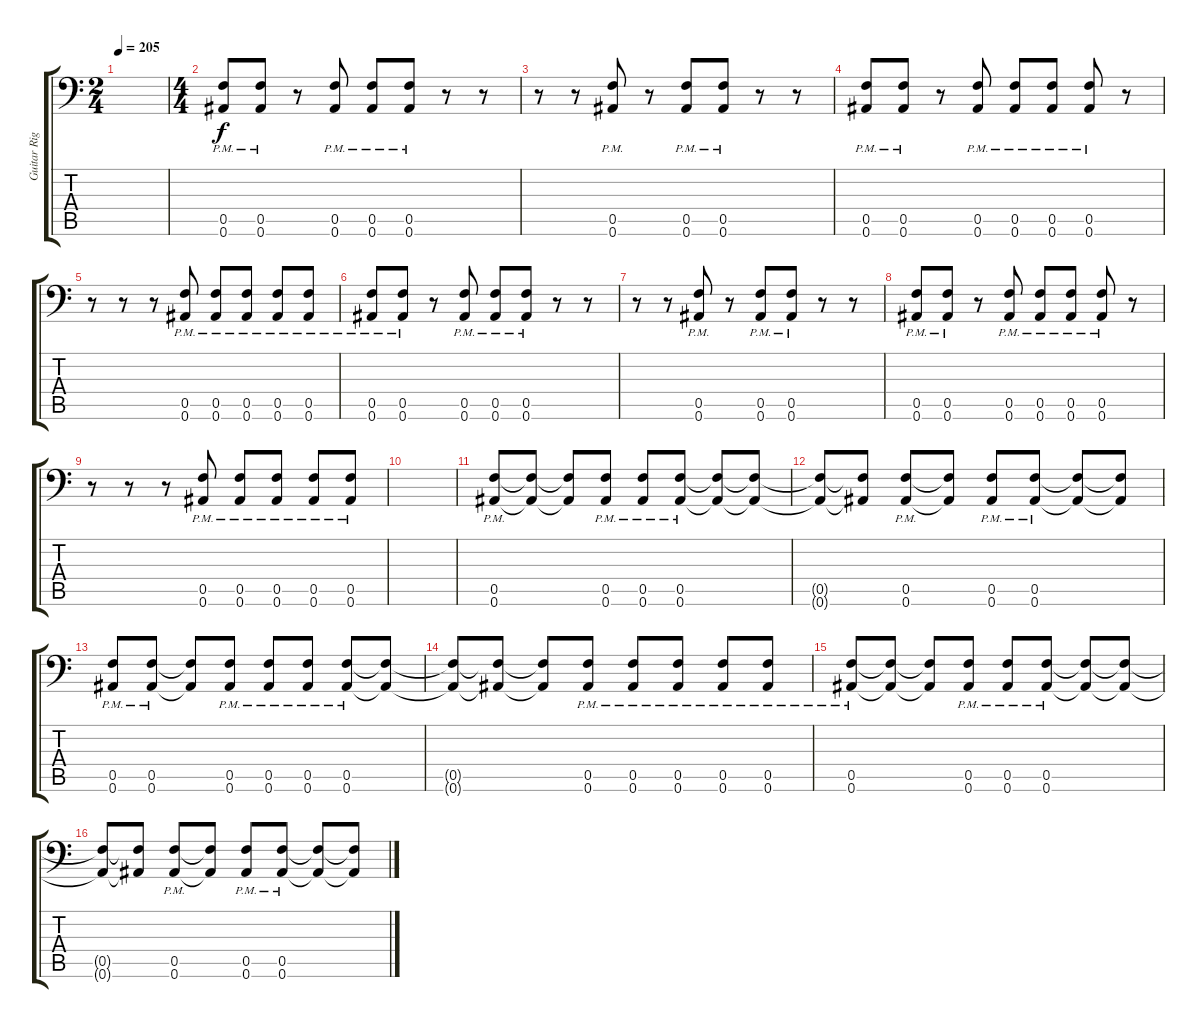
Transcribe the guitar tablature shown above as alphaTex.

\track ("Guitar Right" "Guitar Rig") {instrument distortionguitar}
\staff {score tabs}
\tuning (C4 G3 Eb3 Bb2 F2 Bb1) {hide}
\ts (2 4)
\tempo 205
\clef f4
\ks c
|
\ts (4 4)
(0.5{pm} 0.6{pm}).8 (0.5{pm} 0.6{pm}).8 r.8 (0.5{pm} 0.6{pm}).8 (0.5{pm} 0.6{pm}).8 (0.5{pm} 0.6{pm}).8 r.8 r.8 |
r.8 r.8 (0.5{pm} 0.6{pm}).8 r.8 (0.5{pm} 0.6{pm}).8 (0.5{pm} 0.6{pm}).8 r.8 r.8 |
(0.5{pm} 0.6{pm}).8 (0.5{pm} 0.6{pm}).8 r.8 (0.5{pm} 0.6{pm}).8 (0.5{pm} 0.6{pm}).8 (0.5{pm} 0.6{pm}).8 (0.5{pm} 0.6{pm}).8 r.8 |
r.8 r.8 r.8 (0.5{pm} 0.6{pm}).8 (0.5{pm} 0.6{pm}).8 (0.5{pm} 0.6{pm}).8 (0.5{pm} 0.6{pm}).8 (0.5{pm} 0.6{pm}).8 |
(0.5{pm} 0.6{pm}).8 (0.5{pm} 0.6{pm}).8 r.8 (0.5{pm} 0.6{pm}).8 (0.5{pm} 0.6{pm}).8 (0.5{pm} 0.6{pm}).8 r.8 r.8 |
r.8 r.8 (0.5{pm} 0.6{pm}).8 r.8 (0.5{pm} 0.6{pm}).8 (0.5{pm} 0.6{pm}).8 r.8 r.8 |
(0.5{pm} 0.6{pm}).8 (0.5{pm} 0.6{pm}).8 r.8 (0.5{pm} 0.6{pm}).8 (0.5{pm} 0.6{pm}).8 (0.5{pm} 0.6{pm}).8 (0.5{pm} 0.6{pm}).8 r.8 |
r.8 r.8 r.8 (0.5{pm} 0.6{pm}).8 (0.5{pm} 0.6{pm}).8 (0.5{pm} 0.6{pm}).8 (0.5{pm} 0.6{pm}).8 (0.5{pm} 0.6{pm}).8 |
|
(0.5{pm} 0.6{pm}).8 (0.5{t} 0.6{t}).8 (0.5{t} 0.6{t}).8 (0.5{pm} 0.6{pm}).8 (0.5{pm} 0.6{pm}).8 (0.5{pm} 0.6{pm}).8 (0.5{t} 0.6{t}).8 (0.5{t} 0.6{t}).8 |
(0.5{t} 0.6{t}).8 (0.5{t} 0.6{t}).8 (0.5{pm} 0.6{pm}).8 (0.5{t} 0.6{t}).8 (0.5{pm} 0.6{pm}).8 (0.5{pm} 0.6{pm}).8 (0.5{t} 0.6{t}).8 (0.5{t} 0.6{t}).8 |
(0.5{pm} 0.6{pm}).8 (0.5{pm} 0.6{pm}).8 (0.5{t} 0.6{t}).8 (0.5{pm} 0.6{pm}).8 (0.5{pm} 0.6{pm}).8 (0.5{pm} 0.6{pm}).8 (0.5{pm} 0.6{pm}).8 (0.5{t} 0.6{t}).8 |
(0.5{t} 0.6{t}).8 (0.5{t} 0.6{t}).8 (0.5{t} 0.6{t}).8 (0.5{pm} 0.6{pm}).8 (0.5{pm} 0.6{pm}).8 (0.5{pm} 0.6{pm}).8 (0.5{pm} 0.6{pm}).8 (0.5{pm} 0.6{pm}).8 |
(0.5{pm} 0.6{pm}).8 (0.5{t} 0.6{t}).8 (0.5{t} 0.6{t}).8 (0.5{pm} 0.6{pm}).8 (0.5{pm} 0.6{pm}).8 (0.5{pm} 0.6{pm}).8 (0.5{t} 0.6{t}).8 (0.5{t} 0.6{t}).8 |
(0.5{t} 0.6{t}).8 (0.5{t} 0.6{t}).8 (0.5{pm} 0.6{pm}).8 (0.5{t} 0.6{t}).8 (0.5{pm} 0.6{pm}).8 (0.5{pm} 0.6{pm}).8 (0.5{t} 0.6{t}).8 (0.5{t} 0.6{t}).8
